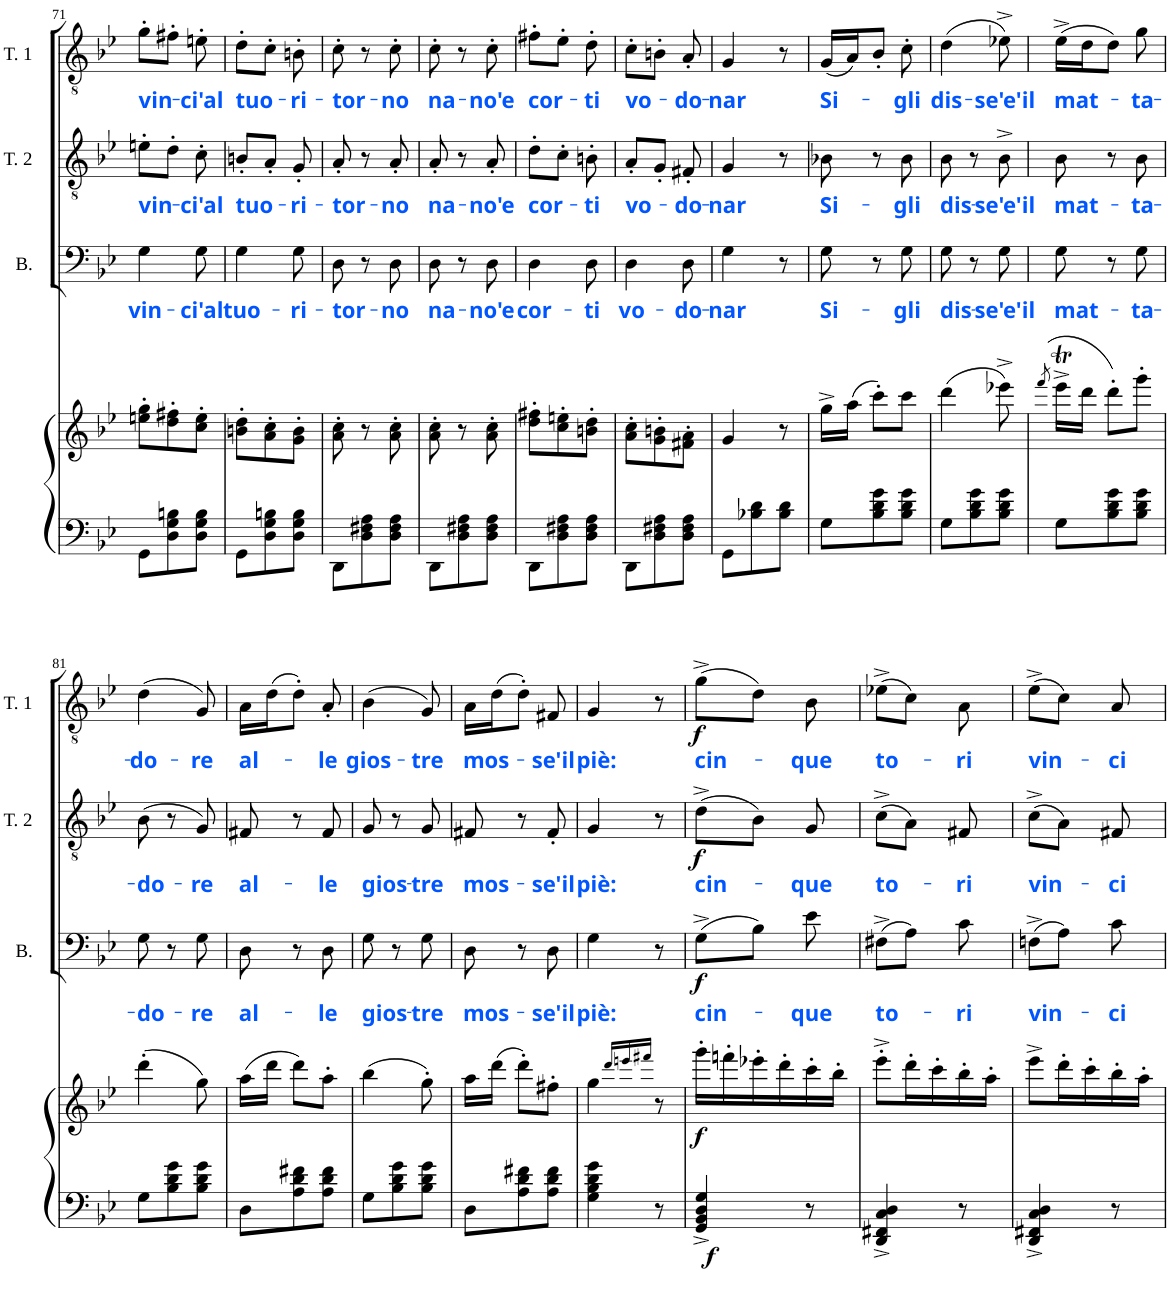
**kern	**dynam	**kern	**dynam	**kern	**text	**dynam	**kern	**text	**dynam	**kern	**text	**dynam
*part5	*part5	*part4	*part4	*part3	*part3	*part3	*part2	*part2	*part2	*part1	*part1	*part1
*staff5	*staff5	*staff4	*staff4	*staff3	*staff3	*staff3	*staff2	*staff2	*staff2	*staff1	*staff1	*staff1
*	*	*	*	*I"Bass	*	*	*I"Tenor 2	*	*	*I"Tenor 1	*	*
*	*	*	*	*I'B.	*	*	*I'T. 2	*	*	*I'T. 1	*	*
!!LO:PB:g=z
*clefF4	*	*clefG2	*	*clefF4	*	*	*clefGv2	*	*	*clefGv2	*	*
*k[b-e-]	*	*k[b-e-]	*	*k[b-e-]	*	*	*k[b-e-]	*	*	*k[b-e-]	*	*
*B-:	*	*B-:	*	*B-:	*	*	*B-:	*	*	*B-:	*	*
*M3/8	*	*M3/8	*	*M3/8	*	*	*M3/8	*	*	*M3/8	*	*
=71	=71	=71	=71	=71	=71	=71	=71	=71	=71	=71	=71	=71
!	!	!	!	!	!LO:LY:b:color=#0055FF	!	!	!LO:LY:b:color=#0055FF	!	!	!LO:LY:b:color=#0055FF	!
8GG\L	.	8een\' 8gg\'L	.	4G\	vin-	.	8en'\L	vin-	.	8g'\L	vin-	.
8D\ 8G\ 8Bn\	.	8dd\' 8ff#X\'	.	.	.	.	8d'\J	.	.	8f#X'\J	.	.
!	!	!	!	!	!LO:LY:b:color=#0055FF	!	!	!LO:LY:b:color=#0055FF	!	!	!LO:LY:b:color=#0055FF	!
8D\ 8G\ 8B\J	.	8cc\' 8ee\'J	.	8G\	-ci'al	.	8c'\	-ci'al	.	8en'\	-ci'al	.
=72	=72	=72	=72	=72	=72	=72	=72	=72	=72	=72	=72	=72
!	!	!	!	!	!LO:LY:b:color=#0055FF	!	!	!LO:LY:b:color=#0055FF	!	!	!LO:LY:b:color=#0055FF	!
8GG\L	.	8bn\' 8dd\'L	.	4G\	tuo-	.	8Bn'/L	tuo-	.	8d'\L	tuo-	.
8D\ 8G\ 8Bn\	.	8a\' 8cc\'	.	.	.	.	8A'/J	.	.	8c'\J	.	.
!	!	!	!	!	!LO:LY:b:color=#0055FF	!	!	!LO:LY:b:color=#0055FF	!	!	!LO:LY:b:color=#0055FF	!
8D\ 8G\ 8B\J	.	8g\' 8b\'J	.	8G\	-ri-	.	8G'/	-ri-	.	8Bn'\	-ri-	.
=73	=73	=73	=73	=73	=73	=73	=73	=73	=73	=73	=73	=73
!	!	!	!	!	!LO:LY:b:color=#0055FF	!	!	!LO:LY:b:color=#0055FF	!	!	!LO:LY:b:color=#0055FF	!
8DD\L	.	8a\' 8cc\'	.	8D\	-tor-	.	8A'/	-tor-	.	8c'\	-tor-	.
8D\ 8F#X\ 8A\	.	8r	.	8r	.	.	8r	.	.	8r	.	.
!	!	!	!	!	!LO:LY:b:color=#0055FF	!	!	!LO:LY:b:color=#0055FF	!	!	!LO:LY:b:color=#0055FF	!
8D\ 8F#\ 8A\J	.	8a\' 8cc\'	.	8D\	-no	.	8A'/	-no	.	8c'\	-no	.
=74	=74	=74	=74	=74	=74	=74	=74	=74	=74	=74	=74	=74
!	!	!	!	!	!LO:LY:b:color=#0055FF	!	!	!LO:LY:b:color=#0055FF	!	!	!LO:LY:b:color=#0055FF	!
8DD\L	.	8a\' 8cc\'	.	8D\	na-	.	8A'/	na-	.	8c'\	na-	.
8D\ 8F#X\ 8A\	.	8r	.	8r	.	.	8r	.	.	8r	.	.
!	!	!	!	!	!LO:LY:b:color=#0055FF	!	!	!LO:LY:b:color=#0055FF	!	!	!LO:LY:b:color=#0055FF	!
8D\ 8F#\ 8A\J	.	8a\' 8cc\'	.	8D\	-no'e	.	8A'/	-no'e	.	8c'\	-no'e	.
=75	=75	=75	=75	=75	=75	=75	=75	=75	=75	=75	=75	=75
!	!	!	!	!	!LO:LY:b:color=#0055FF	!	!	!LO:LY:b:color=#0055FF	!	!	!LO:LY:b:color=#0055FF	!
8DD\L	.	8dd\' 8ff#X\'L	.	4D\	cor-	.	8d'\L	cor-	.	8f#X'\L	cor-	.
8D\ 8F#X\ 8A\	.	8cc\' 8een\'	.	.	.	.	8c'\J	.	.	8e-'\J	.	.
!	!	!	!	!	!LO:LY:b:color=#0055FF	!	!	!LO:LY:b:color=#0055FF	!	!	!LO:LY:b:color=#0055FF	!
8D\ 8F#\ 8A\J	.	8bn\' 8dd\'J	.	8D\	-ti	.	8Bn'\	-ti	.	8d'\	-ti	.
=76	=76	=76	=76	=76	=76	=76	=76	=76	=76	=76	=76	=76
!	!	!	!	!	!LO:LY:b:color=#0055FF	!	!	!LO:LY:b:color=#0055FF	!	!	!LO:LY:b:color=#0055FF	!
8DD\L	.	8a\' 8cc\'L	.	4D\	vo-	.	8A'/L	vo-	.	8c'\L	vo-	.
8D\ 8F#X\ 8A\	.	8g\' 8bn\'	.	.	.	.	8G'/J	.	.	8Bn'\J	.	.
!	!	!	!	!	!LO:LY:b:color=#0055FF	!	!	!LO:LY:b:color=#0055FF	!	!	!LO:LY:b:color=#0055FF	!
8D\ 8F#\ 8A\J	.	8f#X\' 8a\'J	.	8D\	-do-	.	8F#X'/	-do-	.	8A'/	-do-	.
=77	=77	=77	=77	=77	=77	=77	=77	=77	=77	=77	=77	=77
!	!	!	!	!	!LO:LY:b:color=#0055FF	!	!	!LO:LY:b:color=#0055FF	!	!	!LO:LY:b:color=#0055FF	!
8GG\L	.	4g/	.	4G\	-nar	.	4G/	-nar	.	4G/	-nar	.
8B-X\ 8d\	.	.	.	.	.	.	.	.	.	.	.	.
8B-\ 8d\J	.	8r	.	8r	.	.	8r	.	.	8r	.	.
=78	=78	=78	=78	=78	=78	=78	=78	=78	=78	=78	=78	=78
!	!	!	!	!	!LO:LY:b:color=#0055FF	!	!	!LO:LY:b:color=#0055FF	!	!	!LO:LY:b:color=#0055FF	!
8G\L	.	16gg^\LL	.	8G\	Si-	.	8B-X\	Si-	.	(16G/LL	Si-	.
.	.	(16aa\JJ	.	.	.	.	.	.	.	16A/J)	.	.
8B-\ 8d\ 8g\	.	8ccc'\L)	.	8r	.	.	8r	.	.	8B-'/J	.	.
!	!	!	!	!	!LO:LY:b:color=#0055FF	!	!	!LO:LY:b:color=#0055FF	!	!	!LO:LY:b:color=#0055FF	!
8B-\ 8d\ 8g\J	.	8ccc\J	.	8G\	-gli	.	8B-\	-gli	.	8c'\	-gli	.
=79	=79	=79	=79	=79	=79	=79	=79	=79	=79	=79	=79	=79
!	!	!	!	!	!LO:LY:b:color=#0055FF	!	!	!LO:LY:b:color=#0055FF	!	!	!LO:LY:b:color=#0055FF	!
8G\L	.	(4ddd\	.	8G\	dis-	.	8B-\	dis-	.	(4d\	dis-	.
8B-\ 8d\ 8g\	.	.	.	8r	.	.	8r	.	.	.	.	.
!	!	!	!	!	!LO:LY:b:color=#0055FF	!	!	!LO:LY:b:color=#0055FF	!	!	!LO:LY:b:color=#0055FF	!
8B-\ 8d\ 8g\J	.	8eee-X^\)	.	8G\	-se'e'il	.	8B-^\	-se'e'il	.	8e-X^\)	-se'e'il	.
=80	=80	=80	=80	=80	=80	=80	=80	=80	=80	=80	=80	=80
.	.	(8qfff/	.	.	.	.	.	.	.	.	.	.
!	!	!	!	!	!LO:LY:b:color=#0055FF	!	!	!LO:LY:b:color=#0055FF	!	!	!LO:LY:b:color=#0055FF	!
8G\L	.	16eee-T^\LL	.	8G\	mat-	.	8B-\	mat-	.	(16e-^\LL	mat-	.
.	.	16ddd\JJ	.	.	.	.	.	.	.	16d\J	.	.
8B-\ 8d\ 8g\	.	8ddd'\L)	.	8r	.	.	8r	.	.	8d\J)	.	.
!	!	!	!	!	!LO:LY:b:color=#0055FF	!	!	!LO:LY:b:color=#0055FF	!	!	!LO:LY:b:color=#0055FF	!
8B-\ 8d\ 8g\J	.	8ggg'\J	.	8G\	-ta-	.	8B-\	-ta-	.	8g\	-ta-	.
!!LO:LB:g=z
=81	=81	=81	=81	=81	=81	=81	=81	=81	=81	=81	=81	=81
!	!	!	!	!	!LO:LY:b:color=#0055FF	!	!	!LO:LY:b:color=#0055FF	!	!	!LO:LY:b:color=#0055FF	!
8G\L	.	(4ddd'\	.	8G\	-do-	.	(8B-\	-do-	.	(4d\	-do-	.
8B-\ 8d\ 8g\	.	.	.	8r	.	.	8r	.	.	.	.	.
!	!	!	!	!	!LO:LY:b:color=#0055FF	!	!	!LO:LY:b:color=#0055FF	!	!	!LO:LY:b:color=#0055FF	!
8B-\ 8d\ 8g\J	.	8gg\)	.	8G\	-re	.	8G/)	-re	.	8G/)	-re	.
=82	=82	=82	=82	=82	=82	=82	=82	=82	=82	=82	=82	=82
!	!	!	!	!	!LO:LY:b:color=#0055FF	!	!	!LO:LY:b:color=#0055FF	!	!	!LO:LY:b:color=#0055FF	!
8D\L	.	(16aa\LL	.	8D\	al-	.	8F#X/	al-	.	16A\LL	al-	.
.	.	16ddd\JJ	.	.	.	.	.	.	.	(16d\J	.	.
8A\ 8d\ 8f#X\	.	8ddd\L)	.	8r	.	.	8r	.	.	8d'\J)	.	.
!	!	!	!	!	!LO:LY:b:color=#0055FF	!	!	!LO:LY:b:color=#0055FF	!	!	!LO:LY:b:color=#0055FF	!
8A\ 8d\ 8f#\J	.	8aa'\J	.	8D\	-le	.	8F#/	-le	.	8A'/	-le	.
=83	=83	=83	=83	=83	=83	=83	=83	=83	=83	=83	=83	=83
!	!	!	!	!	!LO:LY:b:color=#0055FF	!	!	!LO:LY:b:color=#0055FF	!	!	!LO:LY:b:color=#0055FF	!
8G\L	.	(4bb-\	.	8G\	gios-	.	8G/	gios-	.	(4B-\	gios-	.
8B-\ 8d\ 8g\	.	.	.	8r	.	.	8r	.	.	.	.	.
!	!	!	!	!	!LO:LY:b:color=#0055FF	!	!	!LO:LY:b:color=#0055FF	!	!	!LO:LY:b:color=#0055FF	!
8B-\ 8d\ 8g\J	.	8gg'\)	.	8G\	-tre	.	8G/	-tre	.	8G/)	-tre	.
=84	=84	=84	=84	=84	=84	=84	=84	=84	=84	=84	=84	=84
!	!	!	!	!	!LO:LY:b:color=#0055FF	!	!	!LO:LY:b:color=#0055FF	!	!	!LO:LY:b:color=#0055FF	!
8D\L	.	16aa\LL	.	8D\	mos-	.	8F#X/	mos-	.	16A\LL	mos-	.
.	.	(16ddd\JJ	.	.	.	.	.	.	.	(16d\J	.	.
8A\ 8d\ 8f#X\	.	8ddd'\L)	.	8r	.	.	8r	.	.	8d'\J)	.	.
!	!	!	!	!	!LO:LY:b:color=#0055FF	!	!	!LO:LY:b:color=#0055FF	!	!	!LO:LY:b:color=#0055FF	!
8A\ 8d\ 8f#\J	.	8ff#X'\J	.	8D\	-se'il	.	8F#'/	-se'il	.	8F#X/	-se'il	.
=85	=85	=85	=85	=85	=85	=85	=85	=85	=85	=85	=85	=85
!	!	!	!	!	!LO:LY:b:color=#0055FF	!	!	!LO:LY:b:color=#0055FF	!	!	!LO:LY:b:color=#0055FF	!
4G\ 4B-\ 4d\ 4g\	.	4gg\	.	4G\	piè:	.	4G/	piè:	.	4G/	piè:	.
.	.	16qddd/LL	.	.	.	.	.	.	.	.	.	.
.	.	16qeeen/	.	.	.	.	.	.	.	.	.	.
.	.	16qfff#X/JJ	.	.	.	.	.	.	.	.	.	.
8r	.	8r	.	8r	.	.	8r	.	.	8r	.	.
=86	=86	=86	=86	=86	=86	=86	=86	=86	=86	=86	=86	=86
!	!LO:DY:b	!	!LO:DY:b	!	!LO:LY:b:color=#0055FF	!LO:DY:b	!	!LO:LY:b:color=#0055FF	!LO:DY:b	!	!LO:LY:b:color=#0055FF	!LO:DY:b
4GG/^ 4BB-/^ 4D/^ 4G/^	f	16ggg'\LL	f	(8G^\L	cin-	f	(8d^\L	cin-	f	(8g^\L	cin-	f
.	.	16fffn'\	.	.	.	.	.	.	.	.	.	.
.	.	16eee-X'\	.	8B-\J)	.	.	8B-\J)	.	.	8d\J)	.	.
.	.	16ddd'\	.	.	.	.	.	.	.	.	.	.
!	!	!	!	!	!LO:LY:b:color=#0055FF	!	!	!LO:LY:b:color=#0055FF	!	!	!LO:LY:b:color=#0055FF	!
8r	.	16ccc'\	.	8e-\	-que	.	8G/	-que	.	8B-\	-que	.
.	.	16bb-'\JJ	.	.	.	.	.	.	.	.	.	.
=87	=87	=87	=87	=87	=87	=87	=87	=87	=87	=87	=87	=87
!	!	!	!	!	!LO:LY:b:color=#0055FF	!	!	!LO:LY:b:color=#0055FF	!	!	!LO:LY:b:color=#0055FF	!
4DD/^ 4FF#X/^ 4C/^ 4D/^	.	8eee-'^\L	.	(8F#X^\L	to-	.	(8c^\L	to-	.	(8e-X^\L	to-	.
.	.	16ddd'\L	.	8A\J)	.	.	8A\J)	.	.	8c\J)	.	.
.	.	16ccc'\	.	.	.	.	.	.	.	.	.	.
!	!	!	!	!	!LO:LY:b:color=#0055FF	!	!	!LO:LY:b:color=#0055FF	!	!	!LO:LY:b:color=#0055FF	!
8r	.	16bb-'\	.	8c\	-ri	.	8F#X/	-ri	.	8A\	-ri	.
.	.	16aa'\JJ	.	.	.	.	.	.	.	.	.	.
=88	=88	=88	=88	=88	=88	=88	=88	=88	=88	=88	=88	=88
!	!	!	!	!	!LO:LY:b:color=#0055FF	!	!	!LO:LY:b:color=#0055FF	!	!	!LO:LY:b:color=#0055FF	!
4DD/^ 4FF#X/^ 4C/^ 4D/^	.	8eee-^\L	.	(8Fn^\L	vin-	.	(8c^\L	vin-	.	(8e-^\L	vin-	.
.	.	16ddd'\L	.	8A\J)	.	.	8A\J)	.	.	8c\J)	.	.
.	.	16ccc'\	.	.	.	.	.	.	.	.	.	.
!	!	!	!	!	!LO:LY:b:color=#0055FF	!	!	!LO:LY:b:color=#0055FF	!	!	!LO:LY:b:color=#0055FF	!
8r	.	16bb-'\	.	8c\	-ci	.	8F#X/	-ci	.	8A/	-ci	.
.	.	16aa'\JJ	.	.	.	.	.	.	.	.	.	.
=	=	=	=	=	=	=	=	=	=	=	=	=
*-	*-	*-	*-	*-	*-	*-	*-	*-	*-	*-	*-	*-
